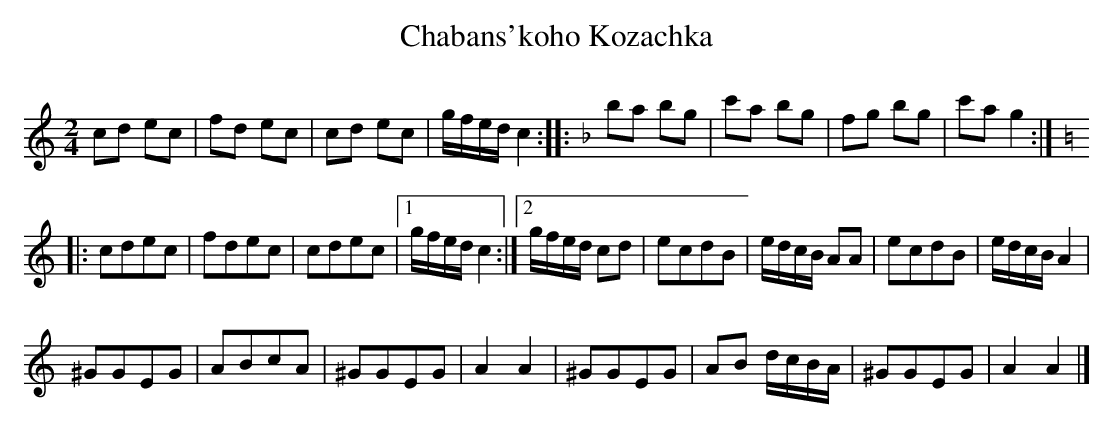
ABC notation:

X:1
T:Chabans'koho Kozachka
Q:120
M:2/4
L:1/8
K:Am
cd ec | fd ec | cd ec | g/2f/2e/2d/2 c2 :: \
K:Gdor
ba bg | c'a bg | fg bg | c'a g2 :|
K:Am
|:cdec | fdec | cdec \
|1 g/2f/2e/2d/2 c2 :|2 g/2f/2e/2d/2 cd | \
ecdB | e/2d/2c/2B/2 AA | ecdB | e/2d/2c/2B/2 A2 |
^GGEG | ABcA | ^GGEG | A2A2 | \
^GGEG | AB d/2c/2B/2A/2 | ^GGEG | A2A2 |]
